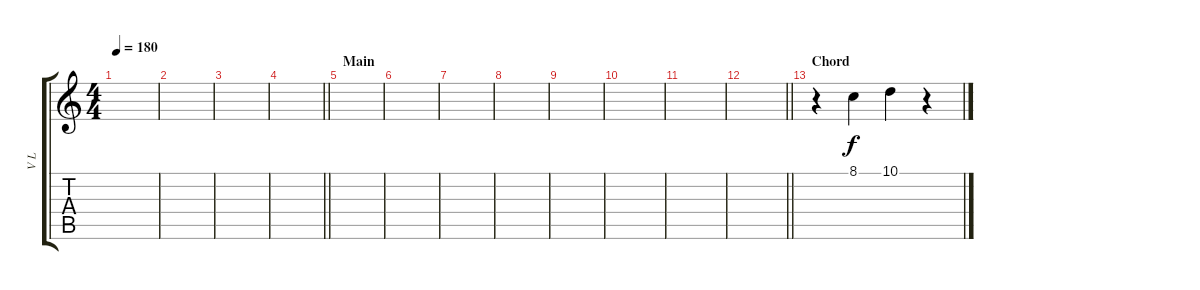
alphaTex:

\track ("V L" "V L") {instrument stringensemble1}
\staff {score tabs}
\tuning (E4 B3 G3 D3 A2 D2) {hide}
\ts (4 4)
\tempo 180
\clef g2
\ks c
|
|
|
\barLineRight lightlight
|
\section ("" "Main")
|
|
|
|
|
|
|
\barLineRight lightlight
|
\section ("" "Chord")
r.4 8.1.4 10.1.4 r.4
